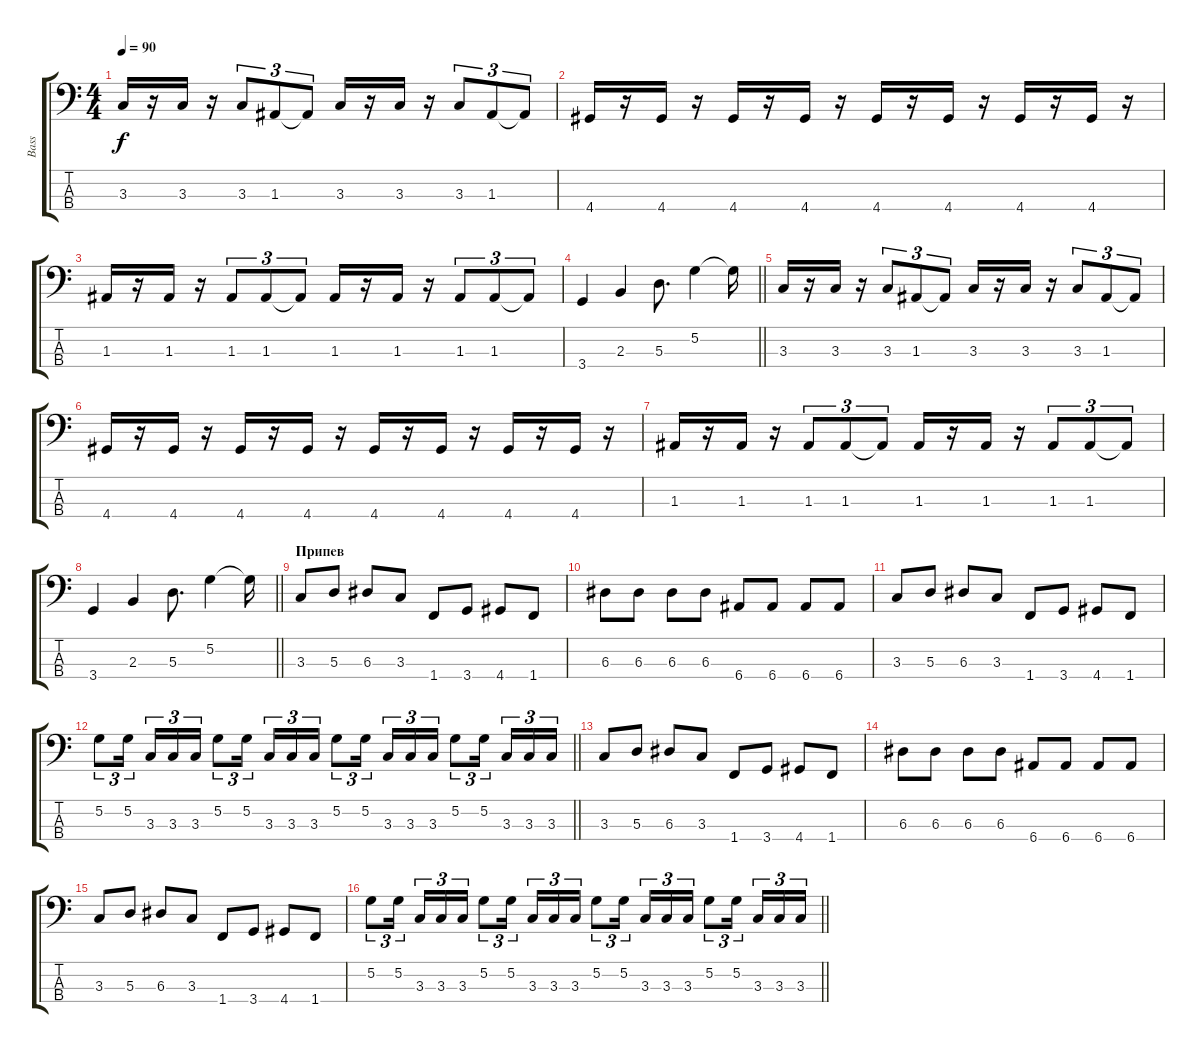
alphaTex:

\track ("Bass" "Bass") {instrument slapbass2}
\staff {score tabs}
\tuning (G2 D2 A1 E1) {hide}
\ts (4 4)
\tempo 90
\clef f4
\ks c
3.3.16{dy f} r.16 3.3.16 r.16 3.3.8{tu (3 2)} 1.3.8{tu (3 2)} 1.3{t}.8{tu (3 2)} 3.3.16 r.16 3.3.16 r.16 3.3.8{tu (3 2)} 1.3.8{tu (3 2)} 1.3{t}.8{tu (3 2)} |
4.4.16 r.16 4.4.16 r.16 4.4.16 r.16 4.4.16 r.16 4.4.16 r.16 4.4.16 r.16 4.4.16 r.16 4.4.16 r.16 |
1.3.16 r.16 1.3.16 r.16 1.3.8{tu (3 2)} 1.3.8{tu (3 2)} 1.3{t}.8{tu (3 2)} 1.3.16 r.16 1.3.16 r.16 1.3.8{tu (3 2)} 1.3.8{tu (3 2)} 1.3{t}.8{tu (3 2)} |
\barLineRight lightlight
3.4.4 2.3.4 5.3.8{d} 5.2.4 5.2{t}.16 |
3.3.16 r.16 3.3.16 r.16 3.3.8{tu (3 2)} 1.3.8{tu (3 2)} 1.3{t}.8{tu (3 2)} 3.3.16 r.16 3.3.16 r.16 3.3.8{tu (3 2)} 1.3.8{tu (3 2)} 1.3{t}.8{tu (3 2)} |
4.4.16 r.16 4.4.16 r.16 4.4.16 r.16 4.4.16 r.16 4.4.16 r.16 4.4.16 r.16 4.4.16 r.16 4.4.16 r.16 |
1.3.16 r.16 1.3.16 r.16 1.3.8{tu (3 2)} 1.3.8{tu (3 2)} 1.3{t}.8{tu (3 2)} 1.3.16 r.16 1.3.16 r.16 1.3.8{tu (3 2)} 1.3.8{tu (3 2)} 1.3{t}.8{tu (3 2)} |
\barLineRight lightlight
3.4.4 2.3.4 5.3.8{d} 5.2.4 5.2{t}.16 |
\section ("" "Припев")
3.3.8 5.3.8 6.3.8 3.3.8 1.4.8 3.4.8 4.4.8 1.4.8 |
6.3.8 6.3.8 6.3.8 6.3.8 6.4.8 6.4.8 6.4.8 6.4.8 |
3.3.8 5.3.8 6.3.8 3.3.8 1.4.8 3.4.8 4.4.8 1.4.8 |
\barLineRight lightlight
5.2.8{tu (3 2)} 5.2.16{tu (3 2) beam splitsecondary} 3.3.16{tu (3 2)} 3.3.16{tu (3 2)} 3.3.16{tu (3 2)} 5.2.8{tu (3 2)} 5.2.16{tu (3 2) beam splitsecondary} 3.3.16{tu (3 2)} 3.3.16{tu (3 2)} 3.3.16{tu (3 2)} 5.2.8{tu (3 2)} 5.2.16{tu (3 2) beam splitsecondary} 3.3.16{tu (3 2)} 3.3.16{tu (3 2)} 3.3.16{tu (3 2)} 5.2.8{tu (3 2)} 5.2.16{tu (3 2) beam splitsecondary} 3.3.16{tu (3 2)} 3.3.16{tu (3 2)} 3.3.16{tu (3 2)} |
3.3.8 5.3.8 6.3.8 3.3.8 1.4.8 3.4.8 4.4.8 1.4.8 |
6.3.8 6.3.8 6.3.8 6.3.8 6.4.8 6.4.8 6.4.8 6.4.8 |
3.3.8 5.3.8 6.3.8 3.3.8 1.4.8 3.4.8 4.4.8 1.4.8 |
\barLineRight lightlight
5.2.8{tu (3 2)} 5.2.16{tu (3 2) beam splitsecondary} 3.3.16{tu (3 2)} 3.3.16{tu (3 2)} 3.3.16{tu (3 2)} 5.2.8{tu (3 2)} 5.2.16{tu (3 2) beam splitsecondary} 3.3.16{tu (3 2)} 3.3.16{tu (3 2)} 3.3.16{tu (3 2)} 5.2.8{tu (3 2)} 5.2.16{tu (3 2) beam splitsecondary} 3.3.16{tu (3 2)} 3.3.16{tu (3 2)} 3.3.16{tu (3 2)} 5.2.8{tu (3 2)} 5.2.16{tu (3 2) beam splitsecondary} 3.3.16{tu (3 2)} 3.3.16{tu (3 2)} 3.3.16{tu (3 2)}
